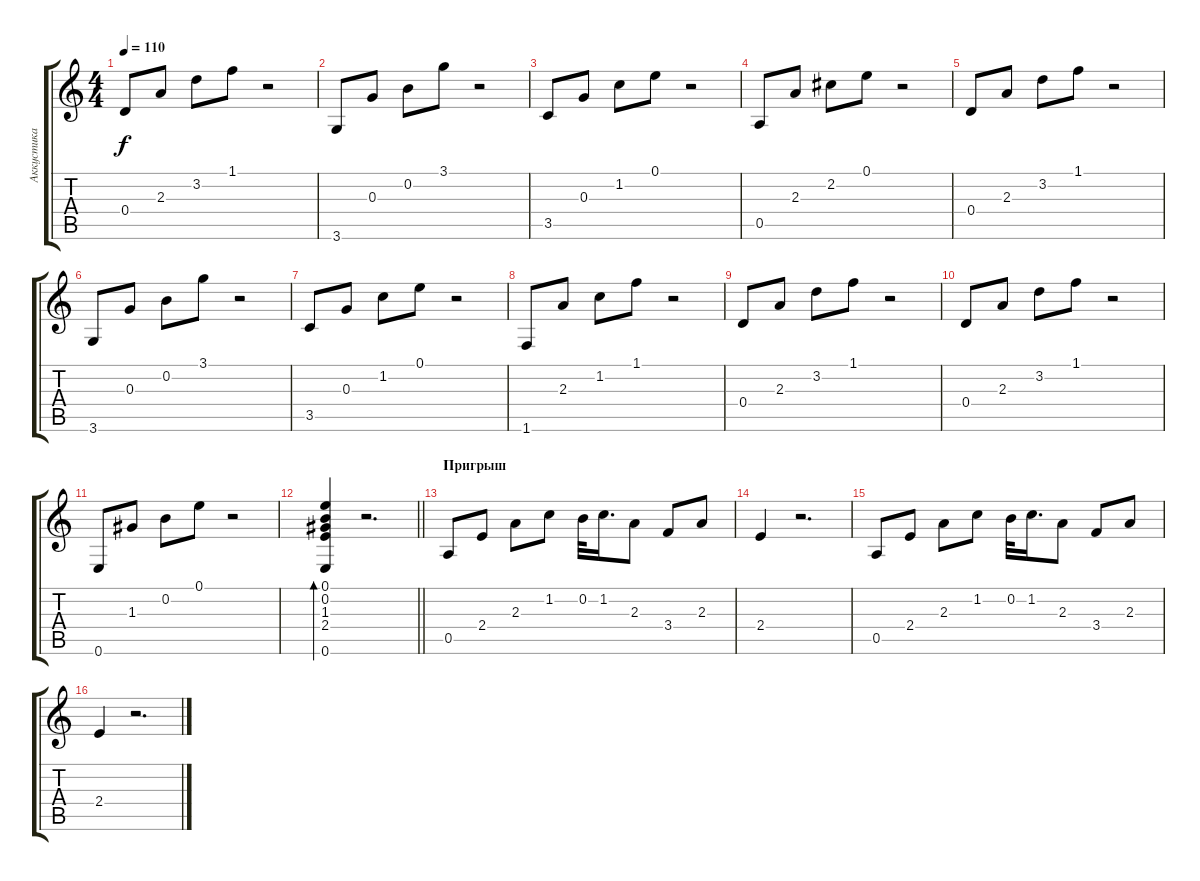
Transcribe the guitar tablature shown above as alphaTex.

\track ("Аккустика" "Аккустика") {instrument acousticguitarnylon}
\staff {score tabs}
\tuning (E4 B3 G3 D3 A2 E2) {hide}
\ts (4 4)
\tempo 110
\clef g2
\ks c
0.4.8{dy f} 2.3.8 3.2.8 1.1.8 r.2 |
3.6.8 0.3.8 0.2.8 3.1.8 r.2 |
3.5.8 0.3.8 1.2.8 0.1.8 r.2 |
0.5.8 2.3.8 2.2.8 0.1.8 r.2 |
0.4.8 2.3.8 3.2.8 1.1.8 r.2 |
3.6.8 0.3.8 0.2.8 3.1.8 r.2 |
3.5.8 0.3.8 1.2.8 0.1.8 r.2 |
1.6.8 2.3.8 1.2.8 1.1.8 r.2 |
0.4.8 2.3.8 3.2.8 1.1.8 r.2 |
0.4.8 2.3.8 3.2.8 1.1.8 r.2 |
0.6.8 1.3.8 0.2.8 0.1.8 r.2 |
\barLineRight lightlight
(0.1 0.2 1.3 2.4 0.6).4{bd 60} r.2{d} |
\section ("" "Пригрыш")
0.5.8 2.4.8 2.3.8 1.2.8 0.2.32 1.2.16{d} 2.3.8 3.4.8 2.3.8 |
2.4.4 r.2{d} |
0.5.8 2.4.8 2.3.8 1.2.8 0.2.32 1.2.16{d} 2.3.8 3.4.8 2.3.8 |
2.4.4 r.2{d}
